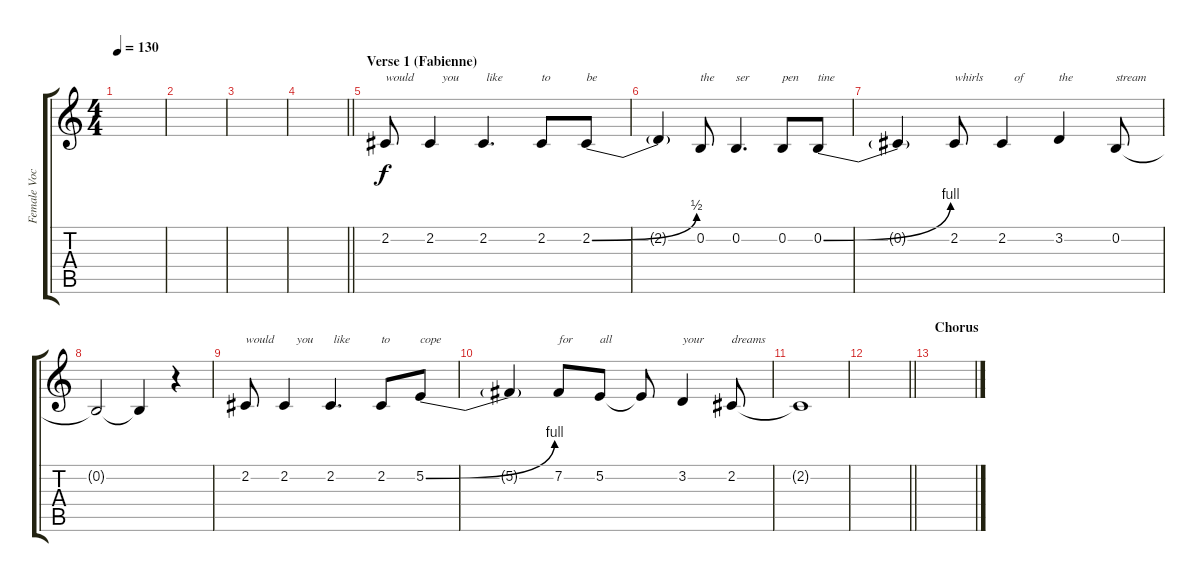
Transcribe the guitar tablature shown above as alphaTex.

\track ("Female Vocals and Choir" "Female Voc") {instrument lead6voice}
\staff {score tabs}
\tuning (E4 B3 G3 D3 A2 E2) {hide}
\ts (4 4)
\tempo 130
\clef g2
\ks c
|
|
|
\barLineRight lightlight
|
\section ("" "Verse 1 (Fabienne)")
2.2.8{txt "would"} 2.2.4{txt "    you"} 2.2.4{d txt " like"} 2.2.8{txt "to "} 2.2{be (bend 0 0 60 2)}.8{txt "be"} |
2.2{t}.4 0.2.8{txt "the"} 0.2.4{d txt "ser"} 0.2.8{txt "pen"} 0.2{be (bend 0 0 60 4)}.8{txt "tine"} |
0.2{t}.4 2.2.8{txt "whirls"} 2.2.4{txt "    of"} 3.2.4{txt "the"} 0.2.8{txt "stream"} |
0.2{t}.2 0.2{t}.4 r.4 |
2.2.8{txt "would"} 2.2.4{txt "    you"} 2.2.4{d txt " like"} 2.2.8{txt "to"} 5.2{be (bend 0 0 60 4)}.8{txt "cope"} |
5.2{t}.4 7.2.8{txt "for"} 5.2.8{txt "all"} 5.2{t}.8 3.2.4{txt "your"} 2.2.8{txt "dreams"} |
2.2{t}.1 |
\barLineRight lightlight
|
\section ("" "Chorus ")
